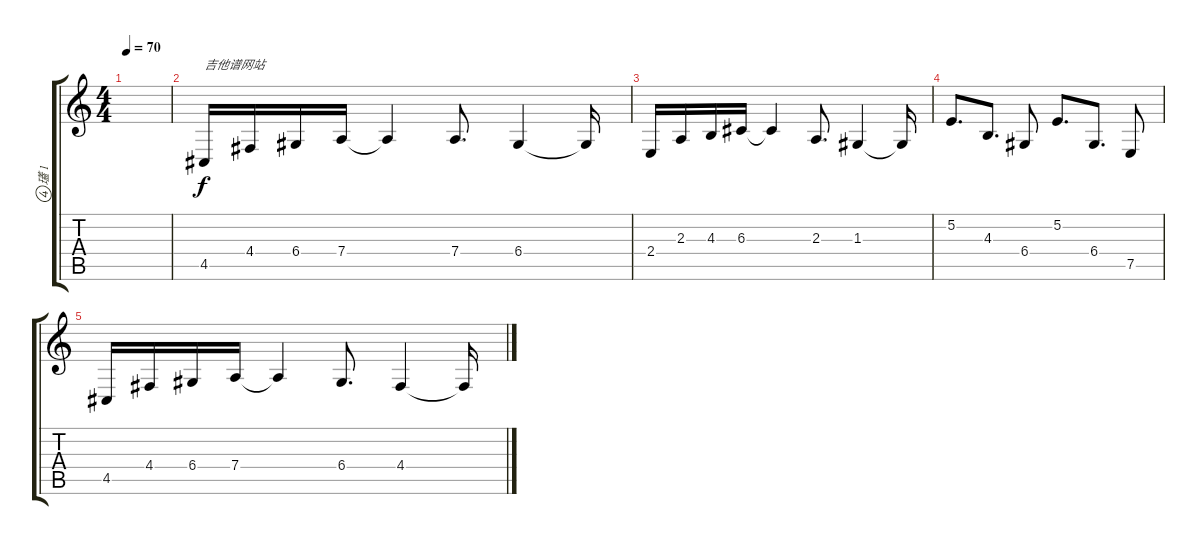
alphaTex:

\track ("瓂 1" "瓂 1") {instrument fx5brightness}
\staff {score tabs}
\tuning (E4 B3 G3 D3 A2 E2) {hide}
\ts (4 4)
\tempo 70
\clef g2
\ks c
|
4.5.16{txt "吉他谱网站"} 4.4.16 6.4.16 7.4.16 7.4{t}.4 7.4.8{d} 6.4.4 6.4{t}.16 |
2.4.16 2.3.16 4.3.16 6.3.16 6.3{t}.4 2.3.8{d} 1.3.4 1.3{t}.16 |
5.2.8{d} 4.3.8{d} 6.4.8 5.2.8{d} 6.4.8{d} 7.5.8 |
4.5.16 4.4.16 6.4.16 7.4.16 7.4{t}.4 6.4.8{d} 4.4.4 4.4{t}.16
